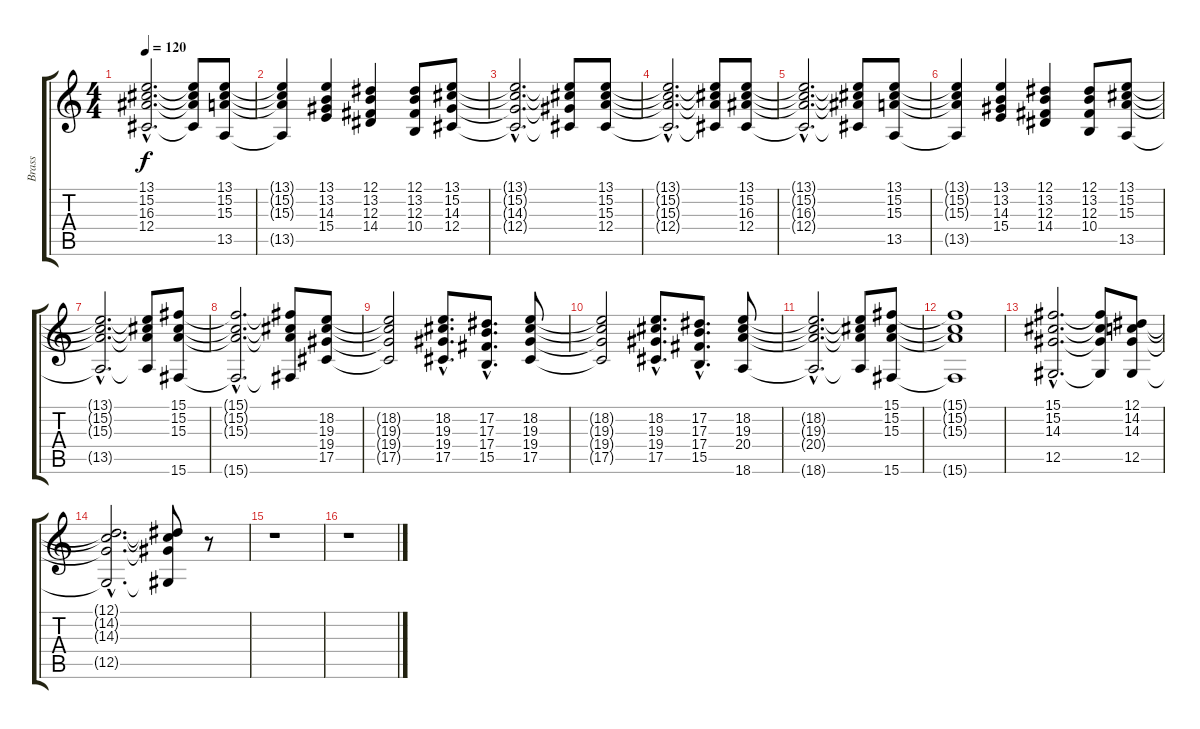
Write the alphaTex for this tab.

\track ("Brass" "Brass") {instrument brasssection}
\staff {score tabs}
\tuning (Eb4 Bb3 Gb3 Db3 Ab2 Eb2) {hide}
\ts (4 4)
\tempo 120
\clef g2
\ks c
(13.1{hac t} 15.2{hac t} 16.3{hac t} 12.4{hac t}).2{d dy f} (13.1{t} 15.2{t} 16.3{t} 12.4{t}).8 (13.1 15.2 15.3 13.5).8 |
(13.1{t} 15.2{t} 15.3{t} 13.5{t}).4 (13.1 13.2 14.3 15.4).4 (12.1 13.2 12.3 14.4).4 (12.1 13.2 12.3 10.4).8 (13.1 15.2 14.3 12.4).8 |
(13.1{hac t} 15.2{hac t} 14.3{hac t} 12.4{hac t}).2{d} (13.1{t} 15.2{t} 14.3{t} 12.4{t}).8 (13.1 15.2 15.3 12.4).8 |
(13.1{hac t} 15.2{hac t} 15.3{hac t} 12.4{hac t}).2{d} (13.1{t} 15.2{t} 15.3{t} 12.4{t}).8 (13.1 15.2 16.3 12.4).8 |
(13.1{hac t} 15.2{hac t} 16.3{hac t} 12.4{hac t}).2{d} (13.1{t} 15.2{t} 16.3{t} 12.4{t}).8 (13.1 15.2 15.3 13.5).8 |
(13.1{t} 15.2{t} 15.3{t} 13.5{t}).4 (13.1 13.2 14.3 15.4).4 (12.1 13.2 12.3 14.4).4 (12.1 13.2 12.3 10.4).8 (13.1 15.2 15.3 13.5).8 |
(13.1{hac t} 15.2{hac t} 15.3{hac t} 13.5{hac t}).2{d} (13.1{t} 15.2{t} 15.3{t} 13.5{t}).8 (15.1 15.2 15.3 15.6).8 |
(15.1{hac t} 15.2{hac t} 15.3{hac t} 15.6{hac t}).2{d} (15.1{t} 15.2{t} 15.3{t} 15.6{t}).8 (18.2 19.3 19.4 17.5).8 |
(18.2{t} 19.3{t} 19.4{t} 17.5{t}).2 (18.2{hac} 19.3{hac} 19.4{hac} 17.5{hac}).8{d} (17.2{hac} 17.3{hac} 17.4{hac} 15.5{hac}).8{d} (18.2 19.3 19.4 17.5).8 |
(18.2{t} 19.3{t} 19.4{t} 17.5{t}).2 (18.2{hac} 19.3{hac} 19.4{hac} 17.5{hac}).8{d} (17.2{hac} 17.3{hac} 17.4{hac} 15.5{hac}).8{d} (18.2 19.3 20.4 18.6).8 |
(18.2{hac t} 19.3{hac t} 20.4{hac t} 18.6{hac t}).2{d} (18.2{t} 19.3{t} 20.4{t} 18.6{t}).8 (15.1 15.2 15.3 15.6).8 |
(15.1{t} 15.2{t} 15.3{t} 15.6{t}).1 |
(15.1{hac} 15.2{hac} 14.3{hac} 12.5{hac}).2{d} (15.1{t} 15.2{t} 14.3{t} 12.5{t}).8 (12.1 14.2 14.3 12.5).8 |
(12.1{hac t} 14.2{hac t} 14.3{hac t} 12.5{hac t}).2{d} (12.1{t} 14.2{t} 14.3{t} 12.5{t}).8 r.8 |
r.1 |
r.1
